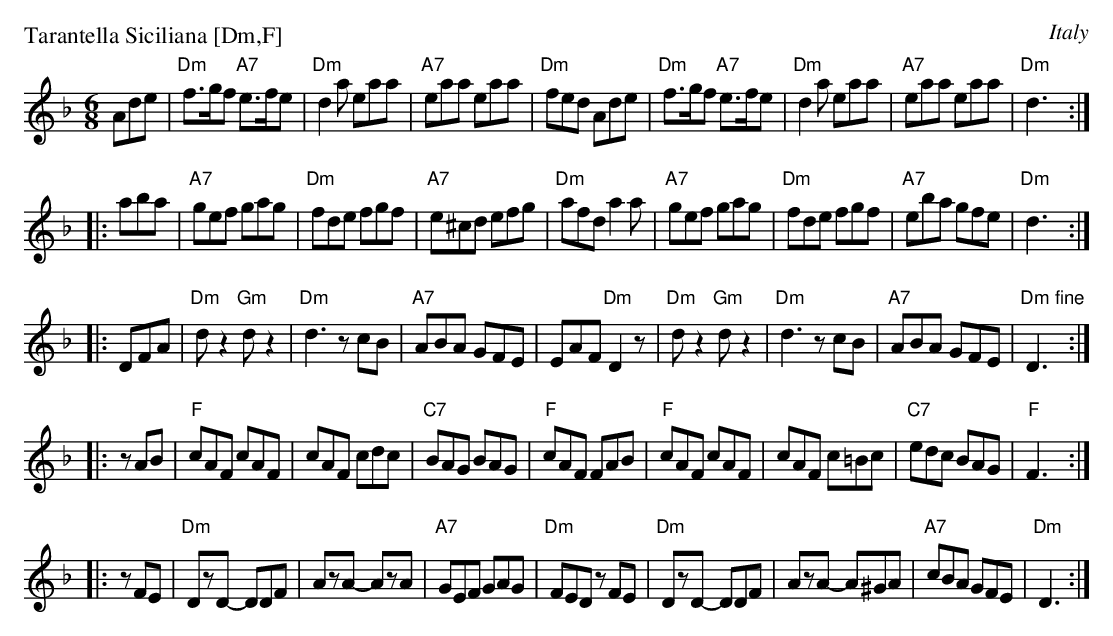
X:1
P: Tarantella Siciliana [Dm,F]
O: Italy
M: 6/8
L: 1/8
K: Dm
   Ade \
| "Dm"f>gf "A7"e>fe | "Dm"d2a eaa | "A7"eaa eaa | "Dm"fed Ade \
| "Dm"f>gf "A7"e>fe | "Dm"d2a eaa | "A7"eaa eaa | "Dm"d3 :|
|: aba \
| "A7"gef  gag | "Dm"fde fgf | "A7"e^cd efg | "Dm"afd a2a \
| "A7"gef  gag | "Dm"fde fgf | "A7"eba gfe | "Dm"d3 :|
|: DFA \
| "Dm"dz2 "Gm"dz2 | "Dm"d3 zcB | "A7"ABA GFE | EAF "Dm"D2z \
| "Dm"dz2 "Gm"dz2 | "Dm"d3 zcB | "A7"ABA GFE | "Dm fine"D3  :|
|: zAB \
| "F"cAF cAF | cAF cdc | "C7"BAG BAG | "F"cAF FAB \
| "F"cAF cAF | cAF c=Bc | "C7"edc BAG | "F"F3 :|
|: zFE \
| "Dm"DzD- DDF | AzA- AzA | "A7"GEF GAG | "Dm"FED zFE \
| "Dm"DzD- DDF | AzA- A^GA | "A7"cBA GFE | "Dm"D3 :|
